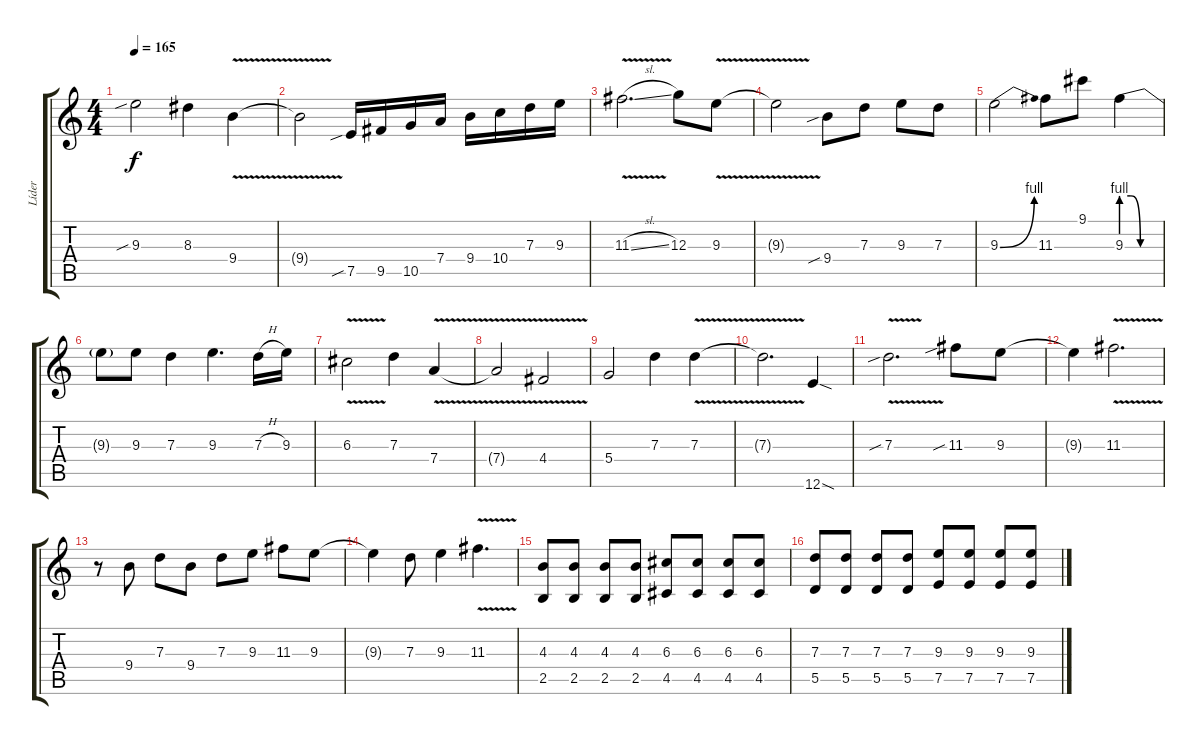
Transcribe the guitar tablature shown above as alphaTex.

\track ("Líder" "Líder") {instrument distortionguitar}
\staff {score tabs}
\tuning (E4 B3 G3 D3 A2 E2) {hide}
\ts (4 4)
\tempo 165
\clef g2
\ks c
9.3{sib}.2{dy f} 8.3.4 9.4{v}.4 |
9.4{t}.2 7.5{sib}.16 9.5.16 10.5.16 7.4.16 9.4.16 10.4.16 7.3.16 9.3.16 |
11.3{v sl}.2{d} 12.3.8 9.3{v}.8 |
9.3{t}.2 9.4{sib}.8 7.3.8 9.3.8 7.3.8 |
9.3{be (bend 0 0 60 4)}.2 11.3.8 9.1.8 9.3{be (custom 0 4 15 4 30 0 60 0)}.4 |
9.3{t}.8 9.3.8 7.3.4 9.3.4{d} 7.3{h}.16 9.3.16 |
6.3{v}.2 7.3.4 7.4{v}.4 |
7.4{t}.2 4.4{v}.2 |
5.4.2 7.3.4 7.3{v}.4 |
7.3{t}.2{d} 12.6{sod}.4 |
7.3{v sib}.2{d} 11.3{sib}.8 9.3.8 |
9.3{t}.4 11.3{v}.2{d} |
r.8 9.4.8 7.3.8 9.4.8 7.3.8 9.3.8 11.3.8 9.3.8 |
9.3{t}.4 7.3.8 9.3.4 11.3{v}.4{d} |
(4.3 2.5).8 (4.3 2.5).8 (4.3 2.5).8 (4.3 2.5).8 (6.3 4.5).8 (6.3 4.5).8 (6.3 4.5).8 (6.3 4.5).8 |
(7.3 5.5).8 (7.3 5.5).8 (7.3 5.5).8 (7.3 5.5).8 (9.3 7.5).8 (9.3 7.5).8 (9.3 7.5).8 (9.3 7.5).8
